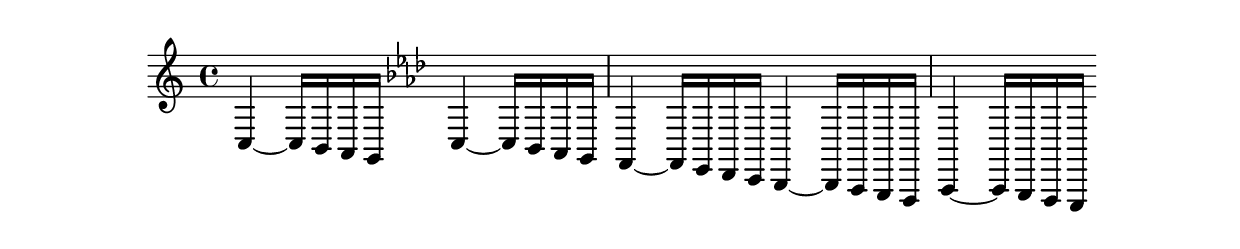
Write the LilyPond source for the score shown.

\version "2.18.2"
\relative c {
  c4 ~ c16 b a g
  %{in macros%}
  \key aes \major
  c4 ~ c16 bes aes g
  
  %{short tie%}
  f4 ~ f16 ees des c
  bes4 ~ bes16 aes g f
  
  %{short tie in macro%}
  aes4 ~ aes16 g f ees
}